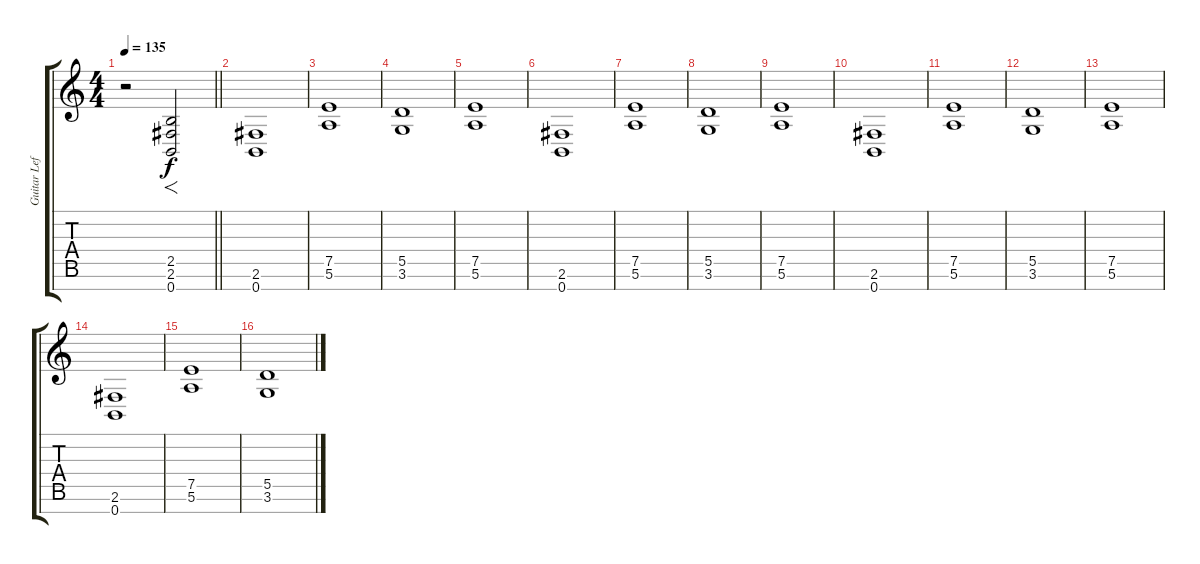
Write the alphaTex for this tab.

\track ("Guitar Left" "Guitar Lef") {instrument distortionguitar}
\staff {score tabs}
\tuning (E4 B3 G3 D3 A2 E2 B1) {hide}
\ts (4 4)
\tempo 135
\clef g2
\barLineRight lightlight
\ks c
r.2{dy f} (2.5 2.6 0.7).2{f} |
(2.6 0.7).1 |
(7.5 5.6).1 |
(5.5 3.6).1 |
(7.5 5.6).1 |
(2.6 0.7).1 |
(7.5 5.6).1 |
(5.5 3.6).1 |
(7.5 5.6).1 |
(2.6 0.7).1 |
(7.5 5.6).1 |
(5.5 3.6).1 |
(7.5 5.6).1 |
(2.6 0.7).1 |
(7.5 5.6).1 |
(5.5 3.6).1
